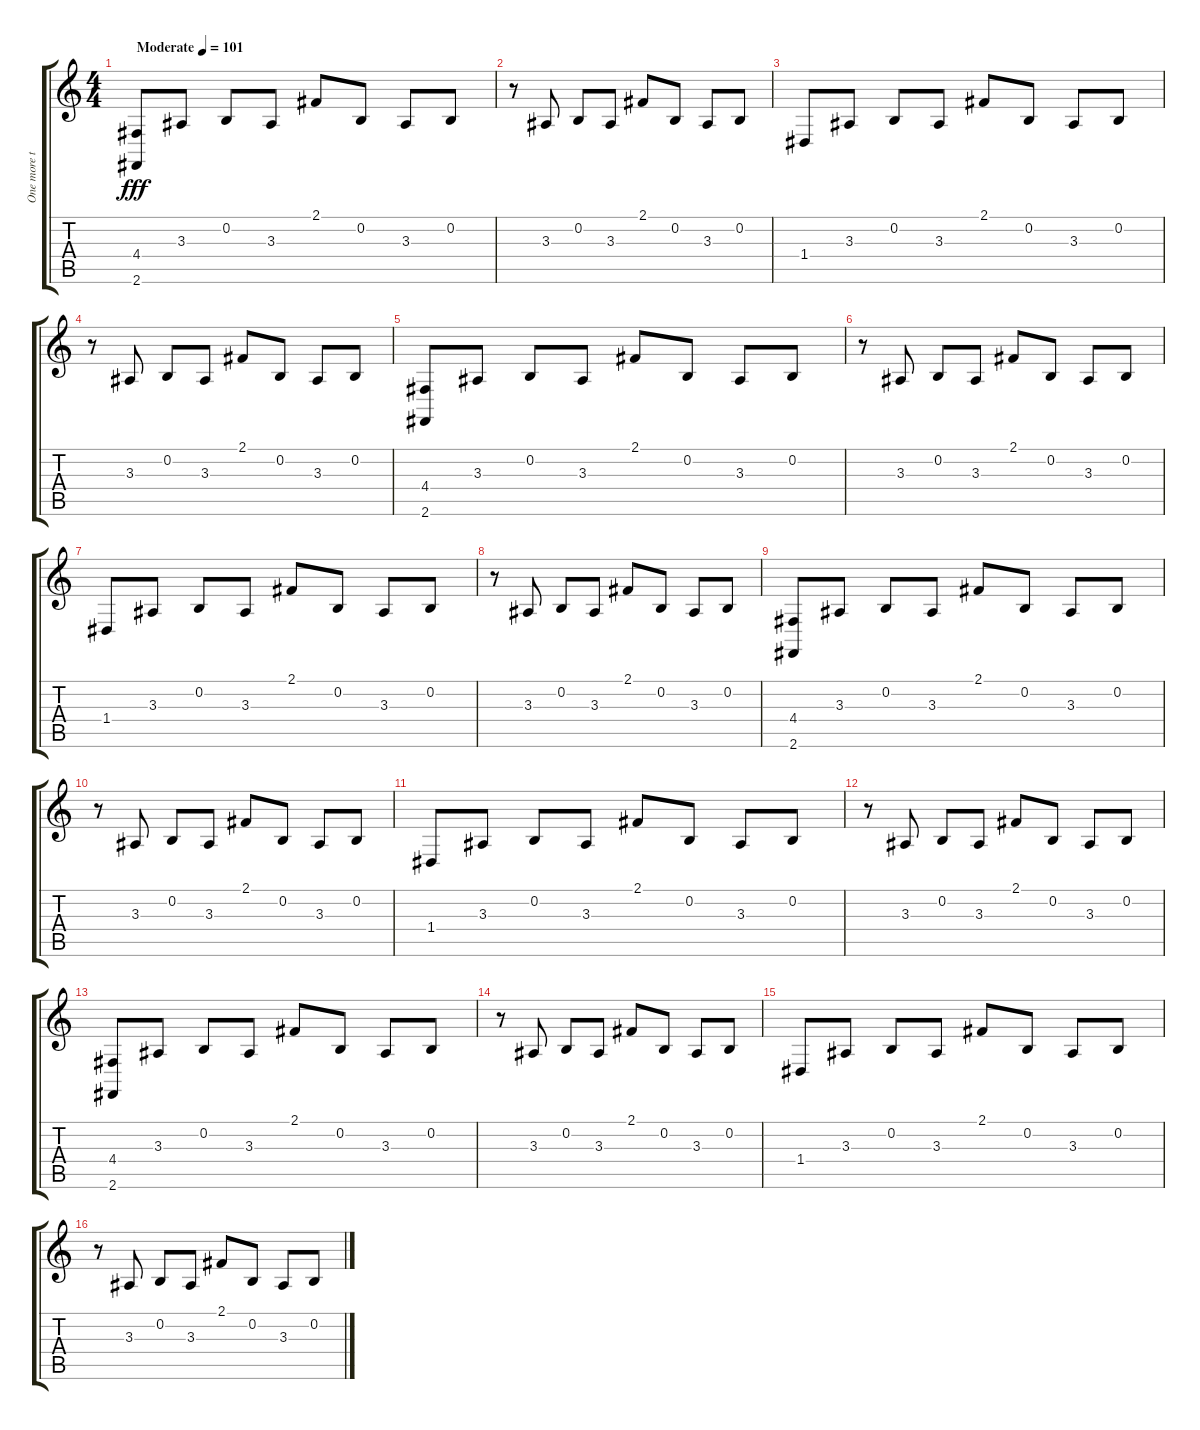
\track ("One more time" "One more t") {instrument sitar}
\staff {score tabs}
\tuning (E4 B3 G3 D3 A2 E2) {hide}
\ts (4 4)
\tempo (101 "Moderate")
\clef g2
\ks c
(4.4 2.6).8{dy fff instrument sitar} 3.3.8 0.2.8 3.3.8 2.1.8 0.2.8 3.3.8 0.2.8 |
r.8 3.3.8 0.2.8 3.3.8 2.1.8 0.2.8 3.3.8 0.2.8 |
1.4.8 3.3.8 0.2.8 3.3.8 2.1.8 0.2.8 3.3.8 0.2.8 |
r.8 3.3.8 0.2.8 3.3.8 2.1.8 0.2.8 3.3.8 0.2.8 |
(4.4 2.6).8 3.3.8 0.2.8 3.3.8 2.1.8 0.2.8 3.3.8 0.2.8 |
r.8 3.3.8 0.2.8 3.3.8 2.1.8 0.2.8 3.3.8 0.2.8 |
1.4.8 3.3.8 0.2.8 3.3.8 2.1.8 0.2.8 3.3.8 0.2.8 |
r.8 3.3.8 0.2.8 3.3.8 2.1.8 0.2.8 3.3.8 0.2.8 |
(4.4 2.6).8 3.3.8 0.2.8 3.3.8 2.1.8 0.2.8 3.3.8 0.2.8 |
r.8 3.3.8 0.2.8 3.3.8 2.1.8 0.2.8 3.3.8 0.2.8 |
1.4.8 3.3.8 0.2.8 3.3.8 2.1.8 0.2.8 3.3.8 0.2.8 |
r.8 3.3.8 0.2.8 3.3.8 2.1.8 0.2.8 3.3.8 0.2.8 |
(4.4 2.6).8 3.3.8 0.2.8 3.3.8 2.1.8 0.2.8 3.3.8 0.2.8 |
r.8 3.3.8 0.2.8 3.3.8 2.1.8 0.2.8 3.3.8 0.2.8 |
1.4.8 3.3.8 0.2.8 3.3.8 2.1.8 0.2.8 3.3.8 0.2.8 |
r.8 3.3.8 0.2.8 3.3.8 2.1.8 0.2.8 3.3.8 0.2.8
